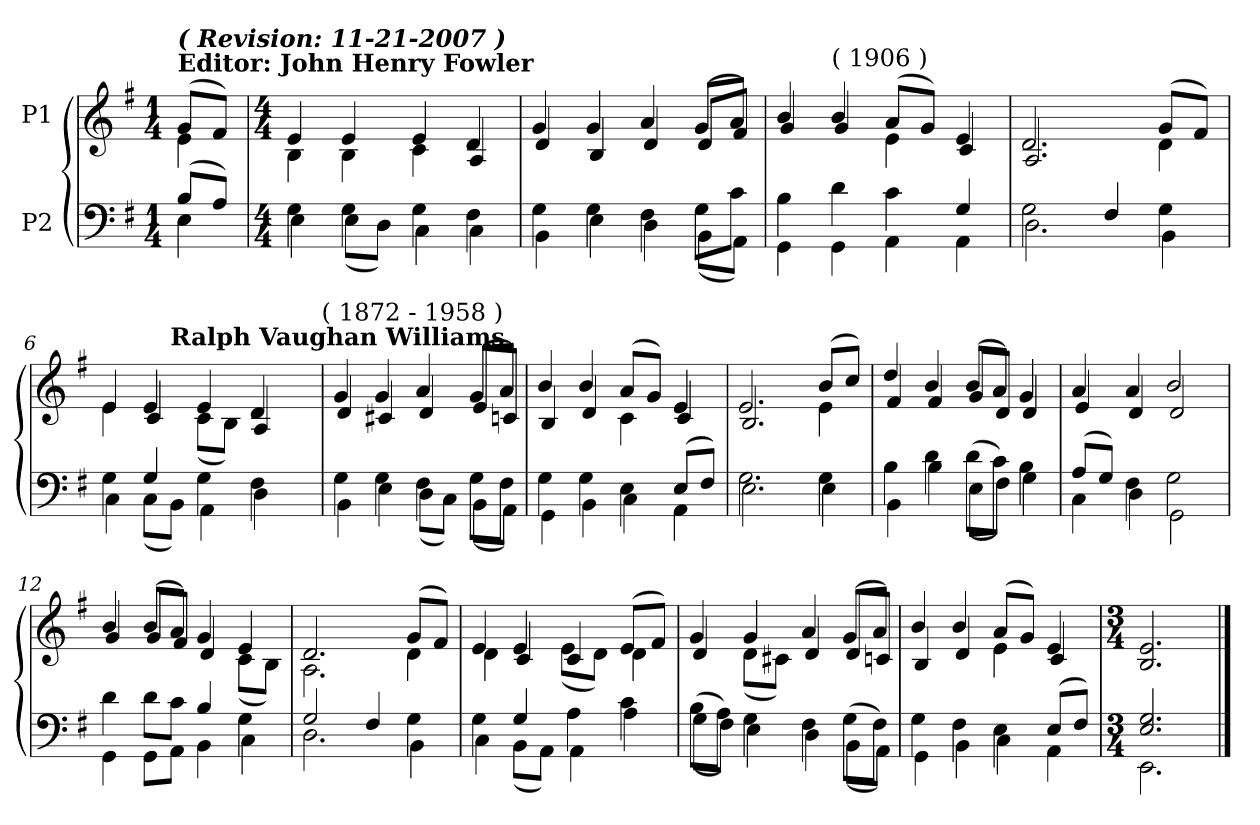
**kern	**kern
*part2	*part1
*staff2	*staff1
*I"P2	*I"P1
!!LO:PB:g=z
*clefF4	*clefG2
*k[f#]	*k[f#]
*G:	*G:
*M1/4	*M1/4
*MM112	*MM112
=1	=1
*^	*^
!	!	!LO:TX:a:B:t=Editor&colon; John Henry Fowler	!
!	!	!LO:TX:a:Bi:t=( Revision&colon; 11-21-2007 )	!
(8Bi/L	4Ei\	(8gi/L	4ei\
8Ai/J)	.	8f#i/J)	.
=2	=2	=2	=2
*M4/4	*	*M4/4	*
4Gi\	4Ei\	4ei/	4Bi\
4Gi\	(8Ei\L	4ei/	4Bi\
.	8Di\J)	.	.
4Gi\	4Ci\	4ei/	4ci\
4F#i\	4Ci\	4di/	4Ai/
=3	=3	=3	=3
4Gi\	4BBi\	4gi/	4di/
4Gi\	4Ei\	4gi/	4Bi/
4F#i\	4Di\	4ai/	4di/
8Gi\L	(8BBi\L	(8gi/L	8di/L
8ci\J	8AAi\J)	8ai/J)	8f#i/J
=4	=4	=4	=4
4Bi\	4GGi\	4bi/	4gi/
!	!	!LO:TX:a:t=( 1906 )	!
4di\	4GGi\	4bi/	4gi/
4ci\	4AAi\	(8ai/L	4ei\
.	.	8gi/J)	.
4Gi/	4AAi\	4ei/	4ci/
=5	=5	=5	=5
2Gi\	2.Di\	2.di/	2.Ai/
4F#i/	.	.	.
4Gi\	4BBi\	(8gi/L	4di\
.	.	8f#i/J)	.
=6	=6	=6	=6
*	*	*^	*^
4Gi\	4Ci\	4ei/	4ei\	4.ryy	2ryy
4Gi/	(8Ci\L	4ei/	4ci/	.	.
!	!	!	!	!LO:TX:a:B:t=Ralph Vaughan Williams	!
.	8BBi\J)	.	.	2ryy	.
4Gi\	4AAi\	4ei/	(8ci\L	.	4ryy
.	.	.	8Bi\J)	.	.
4F#i\	4Di\	4di/	4Ai/	.	8ryy
.	.	.	.	8ryy	16ryy
.	.	.	.	.	32ryy
.	.	.	.	.	64ryy
.	.	.	.	.	128...ryy
!	!	!	!	!	!LO:TX:a:t=( 1872 - 1958 )
.	.	.	.	.	1024ryy
*	*	*	*v	*v	*v
=7	=7	=7	=7
4Gi\	4BBi\	4gi/	4di/
4Gi\	4Ei\	4gi/	4c#Xi/
4F#i\	(8Di\L	4ai/	4di/
.	8Ci\J)	.	.
8Gi\L	(8BBi\L	(8gi/L	8ei/L
8F#i\J	8AAi\J)	8ai/J)	8cni/J
!!LO:LB:g=z	!!
=8	=8	=8	=8
4Gi\	4GGi\	4bi/	4Bi/
4Gi\	4BBi\	4bi/	4di/
4Ei\	4Ci\	(8ai/L	4ci\
.	.	8gi/J)	.
(8Ei/L	4AAi\	4ei/	4ci/
8F#i/J)	.	.	.
=9	=9	=9	=9
2.Gi\	2.Ei\	2.ei/	2.Bi/
4Gi\	4Ei\	(8bi/L	4ei\
.	.	8cci/J)	.
=10	=10	=10	=10
4Bi\	4BBi\	4ddi/	4f#i/
4di\	4Bi\	4bi/	4f#i/
(8di\L	(8Ei\L	(8bi/L	8gi/L
8ci\J)	8F#i\J)	8ai/J)	8di/J
4Bi\	4Gi\	4gi/	4di/
=11	=11	=11	=11
(8Ai/L	4Ci\	4ai/	4ei/
8Gi/J)	.	.	.
4F#i\	4Di\	4ai/	4di/
2Gi\	2GGi\	2bi/	2di/
=12	=12	=12	=12
4di\	4GGi\	4bi/	4gi/
8di\L	8GGi\L	(8bi/L	8gi/L
8ci\J	8AAi\J	8ai/J)	8f#i/J
4Bi/	4BBi\	4gi/	4di/
4Gi\	4Ci\	4ei/	(8ci\L
.	.	.	8Bi\J)
!!LO:LB:g=z	!!
=13	=13	=13	=13
2Gi/	2.Di\	2.di/	2.Ai\
4F#i/	.	.	.
4Gi\	4BBi\	(8gi/L	4di\
.	.	8f#i/J)	.
=14	=14	=14	=14
4Gi\	4Ci\	4ei/	4di\
4Gi/	(8BBi\L	4ei/	4ci/
.	8AAi\J)	.	.
4Ai\	4AAi\	4ci/	(8ei\L
.	.	.	8di\J)
4ci\	4Ai\	(8ei/L	4di\
.	.	8f#i/J)	.
=15	=15	=15	=15
(8Bi\L	(8Gi\L	4gi/	4di/
8Ai\J)	8F#i\J)	.	.
4Gi\	4Ei\	4gi/	(8di\L
.	.	.	8c#Xi\J)
4F#i\	4Di\	4ai/	4di/
(8Gi\L	(8BBi\L	(8gi/L	8di/L
8F#i\J)	8AAi\J)	8ai/J)	8cni/J
=16	=16	=16	=16
4Gi\	4GGi\	4bi/	4Bi/
4F#i\	4BBi\	4bi/	4di/
4Ei\	4Ci\	(8ai/L	4ei\
.	.	8gi/J)	.
(8Ei/L	4AAi\	4ei/	4ci/
8F#i/J)	.	.	.
*	*	*v	*v
=17	=17	=17
*M3/4	*	*M3/4
2.Ei/ 2.Gi	2.EEi\	2.Bi/ 2.ei
*v	*v	*
==	==
*-	*-
